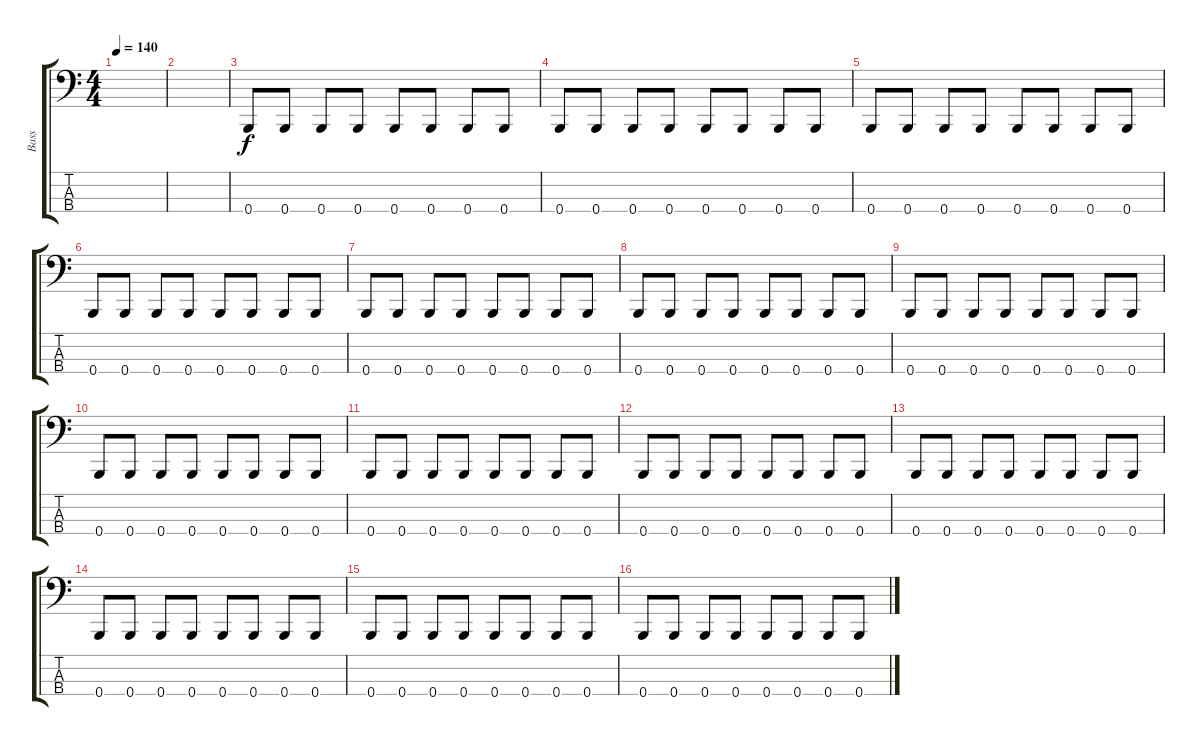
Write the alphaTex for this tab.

\track ("Bass" "Bass") {instrument electricbasspick}
\staff {score tabs}
\tuning (E2 B1 Gb1 B0) {hide}
\ts (4 4)
\tempo 140
\clef f4
\ks c
|
|
0.4.8 0.4.8 0.4.8 0.4.8 0.4.8 0.4.8 0.4.8 0.4.8 |
0.4.8 0.4.8 0.4.8 0.4.8 0.4.8 0.4.8 0.4.8 0.4.8 |
0.4.8 0.4.8 0.4.8 0.4.8 0.4.8 0.4.8 0.4.8 0.4.8 |
0.4.8 0.4.8 0.4.8 0.4.8 0.4.8 0.4.8 0.4.8 0.4.8 |
0.4.8 0.4.8 0.4.8 0.4.8 0.4.8 0.4.8 0.4.8 0.4.8 |
0.4.8 0.4.8 0.4.8 0.4.8 0.4.8 0.4.8 0.4.8 0.4.8 |
0.4.8 0.4.8 0.4.8 0.4.8 0.4.8 0.4.8 0.4.8 0.4.8 |
0.4.8 0.4.8 0.4.8 0.4.8 0.4.8 0.4.8 0.4.8 0.4.8 |
0.4.8 0.4.8 0.4.8 0.4.8 0.4.8 0.4.8 0.4.8 0.4.8 |
0.4.8 0.4.8 0.4.8 0.4.8 0.4.8 0.4.8 0.4.8 0.4.8 |
0.4.8 0.4.8 0.4.8 0.4.8 0.4.8 0.4.8 0.4.8 0.4.8 |
0.4.8 0.4.8 0.4.8 0.4.8 0.4.8 0.4.8 0.4.8 0.4.8 |
0.4.8 0.4.8 0.4.8 0.4.8 0.4.8 0.4.8 0.4.8 0.4.8 |
0.4.8 0.4.8 0.4.8 0.4.8 0.4.8 0.4.8 0.4.8 0.4.8
